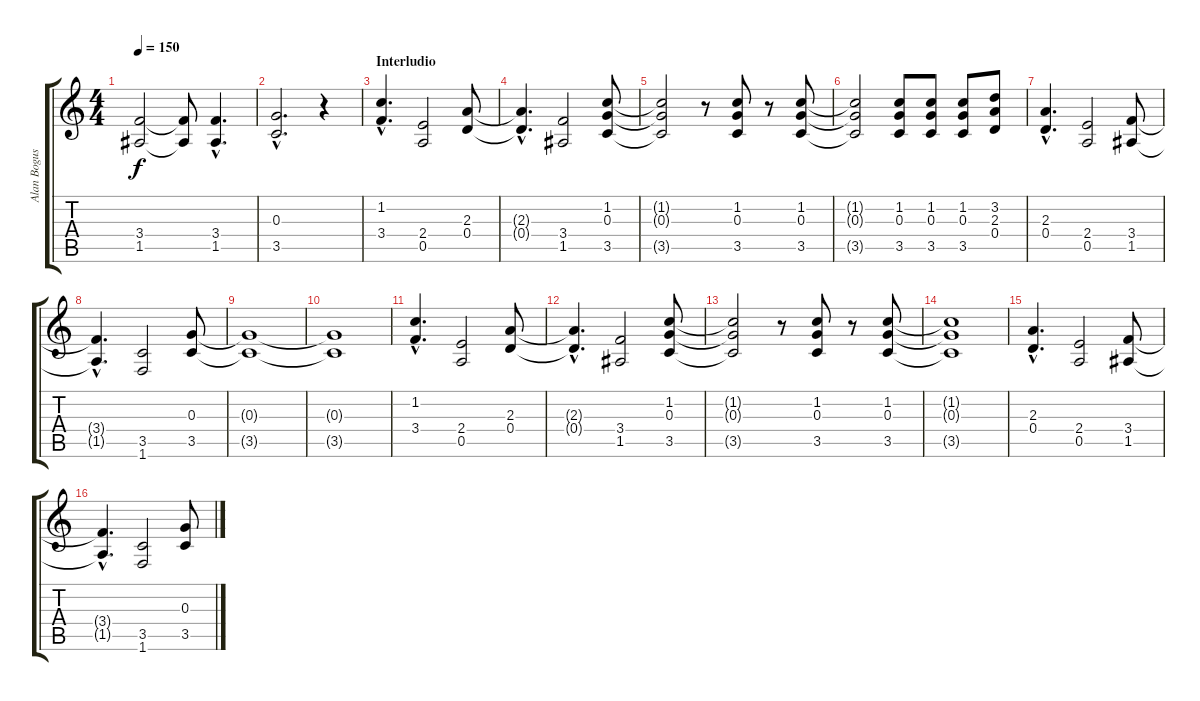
\track ("Alan Boguslavsky" "Alan Bogus") {instrument distortionguitar}
\staff {score tabs}
\tuning (E4 B3 G3 D3 A2 E2) {hide}
\ts (4 4)
\tempo 150
\clef g2
\ks c
(3.4 1.5).2{dy f} (3.4{t} 1.5{t}).8 (3.4{hac} 1.5{hac}).4{d} |
(0.3{hac} 3.5{hac}).2{d} r.4 |
\section ("" "Interludio")
(1.2{hac} 3.4{hac}).4{d} (2.4 0.5).2 (2.3 0.4).8 |
(2.3{hac t} 0.4{hac t}).4{d} (3.4 1.5).2 (1.2 0.3 3.5).8 |
(1.2{t} 0.3{t} 3.5{t}).2 r.8 (1.2 0.3 3.5).8 r.8 (1.2 0.3 3.5).8 |
(1.2{t} 0.3{t} 3.5{t}).2 (1.2 0.3 3.5).8 (1.2 0.3 3.5).8 (1.2 0.3 3.5).8 (3.2 2.3 0.4).8 |
(2.3{hac} 0.4{hac}).4{d} (2.4 0.5).2 (3.4 1.5).8 |
(3.4{hac t} 1.5{hac t}).4{d} (3.5 1.6).2 (0.3 3.5).8 |
(0.3{t} 3.5{t}).1 |
(0.3{t} 3.5{t}).1 |
(1.2{hac} 3.4{hac}).4{d} (2.4 0.5).2 (2.3 0.4).8 |
(2.3{hac t} 0.4{hac t}).4{d} (3.4 1.5).2 (1.2 0.3 3.5).8 |
(1.2{t} 0.3{t} 3.5{t}).2 r.8 (1.2 0.3 3.5).8 r.8 (1.2 0.3 3.5).8 |
(1.2{t} 0.3{t} 3.5{t}).1 |
(2.3{hac} 0.4{hac}).4{d} (2.4 0.5).2 (3.4 1.5).8 |
(3.4{hac t} 1.5{hac t}).4{d} (3.5 1.6).2 (0.3 3.5).8
